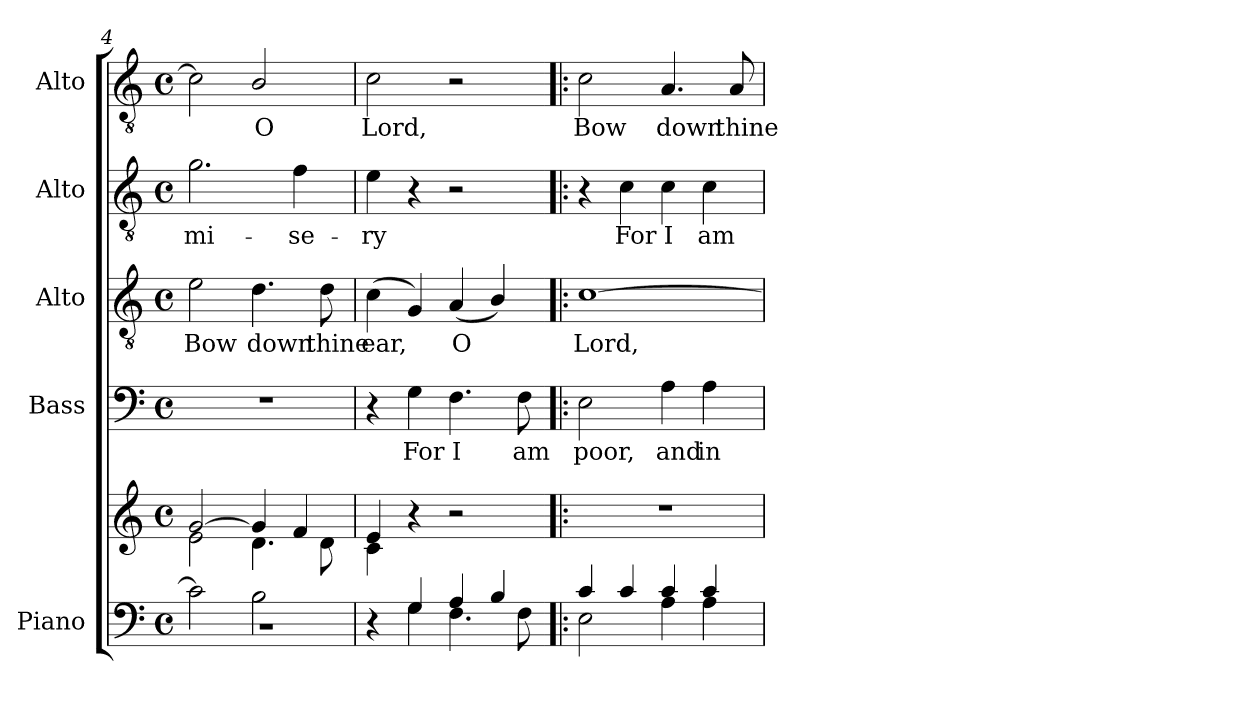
**kern	**kern	**kern	**text	**kern	**text	**kern	**text	**kern	**text
*part5	*part5	*part4	*part4	*part3	*part3	*part2	*part2	*part1	*part1
*staff6	*staff5	*staff4	*staff4	*staff3	*staff3	*staff2	*staff2	*staff1	*staff1
*I"Piano	*	*I"Bass	*	*I"Alto	*	*I"Alto	*	*I"Alto	*
*I'Pno.	*	*I'B.	*	*I'A.	*	*I'A.	*	*I'A.	*
*clefF4	*clefG2	*clefF4	*	*clefGv2	*	*clefGv2	*	*clefGv2	*
*	*	*	*	*ITrd7c12	*	*ITrd7c12	*	*ITrd7c12	*
*k[]	*k[]	*k[]	*	*k[]	*	*k[]	*	*k[]	*
*C:	*C:	*C:	*	*C:	*	*C:	*	*C:	*
*M4/4	*M4/4	*M4/4	*	*M4/4	*	*M4/4	*	*M4/4	*
*met(c)	*met(c)	*met(c)	*	*met(c)	*	*met(c)	*	*met(c)	*
=4	=4	=4	=4	=4	=4	=4	=4	=4	=4
*^	*^	*	*	*	*	*	*	*	*
!	!	!	!	!	!	!	!LO:LY:b:color=#000000	!	!	!	!
!	!	!	!	!	!	!	!	!	!LO:LY:b:color=#000000	!	!
2ci\]	1r	[2gi/	2ei\	1r	.	2Ei\	Bow	2.Gi\	mi-	2Ci\]	.
!	!	!	!	!	!	!	!LO:LY:b:color=#000000	!	!	!	!
!	!	!	!	!	!	!	!	!	!	!	!LO:LY:b:color=#000000
2Bi\	.	4gi/]	4.di\	.	.	4.Di\	down	.	.	2BBi/	O
!	!	!	!	!	!	!	!	!	!LO:LY:b:color=#000000	!	!
.	.	4fi/	.	.	.	.	.	4Fi\	-se-	.	.
!	!	!	!	!	!	!	!LO:LY:b:color=#000000	!	!	!	!
.	.	.	8di\	.	.	8Di\	thine	.	.	.	.
=5	=5	=5	=5	=5	=5	=5	=5	=5	=5	=5	=5
!	!	!	!	!	!	!	!LO:LY:b:color=#000000	!	!	!	!
!	!	!	!	!	!	!	!	!	!LO:LY:b:color=#000000	!	!
!	!	!	!	!	!	!	!	!	!	!	!LO:LY:b:color=#000000
4ryy	4r	4ei/	4ci\	4r	.	(4Ci\	ear,	4Ei\	-ry	2Ci\	Lord,
!	!	!	!	!	!LO:LY:b:color=#000000	!	!	!	!	!	!
4Gi/	4Gi\	4r	2.ryy	4Gi\	For	4GGi/)	.	4r	.	.	.
!	!	!	!	!	!LO:LY:b:color=#000000	!	!	!	!	!	!
!	!	!	!	!	!	!	!LO:LY:b:color=#000000	!	!	!	!
4Ai/	4.Fi\	2r	.	4.Fi\	I	(4AAi/	O	2r	.	2r	.
4Bi/	.	.	.	.	.	4BBi/)	.	.	.	.	.
!	!	!	!	!	!LO:LY:b:color=#000000	!	!	!	!	!	!
.	8Fi\	.	.	8Fi\	am	.	.	.	.	.	.
*	*	*v	*v	*	*	*	*	*	*	*	*
!!LO:LB:g=z
=6!|:	=6!|:	=6!|:	=6!|:	=6!|:	=6!|:	=6!|:	=6!|:	=6!|:	=6!|:	=6!|:
!	!	!	!	!LO:LY:b:color=#000000	!	!	!	!	!	!
!	!	!	!	!	!	!LO:LY:b:color=#000000	!	!	!	!
!	!	!	!	!	!	!	!	!	!	!LO:LY:b:color=#000000
4ci/	2Ei\	1r	2Ei\	poor,	[1Ci	Lord,	4r	.	2Ci\	Bow
!	!	!	!	!	!	!	!	!LO:LY:b:color=#000000	!	!
4ci/	.	.	.	.	.	.	4Ci\	For	.	.
!	!	!	!	!LO:LY:b:color=#000000	!	!	!	!	!	!
!	!	!	!	!	!	!	!	!LO:LY:b:color=#000000	!	!
!	!	!	!	!	!	!	!	!	!	!LO:LY:b:color=#000000
4ci/	4Ai\	.	4Ai\	and	.	.	4Ci\	I	4.AAi/	down
!	!	!	!	!LO:LY:b:color=#000000	!	!	!	!	!	!
!	!	!	!	!	!	!	!	!LO:LY:b:color=#000000	!	!
4ci/	4Ai\	.	4Ai\	in	.	.	4Ci\	am	.	.
!	!	!	!	!	!	!	!	!	!	!LO:LY:b:color=#000000
.	.	.	.	.	.	.	.	.	8AAi/	thine
*v	*v	*	*	*	*	*	*	*	*	*
=	=	=	=	=	=	=	=	=	=
*-	*-	*-	*-	*-	*-	*-	*-	*-	*-
